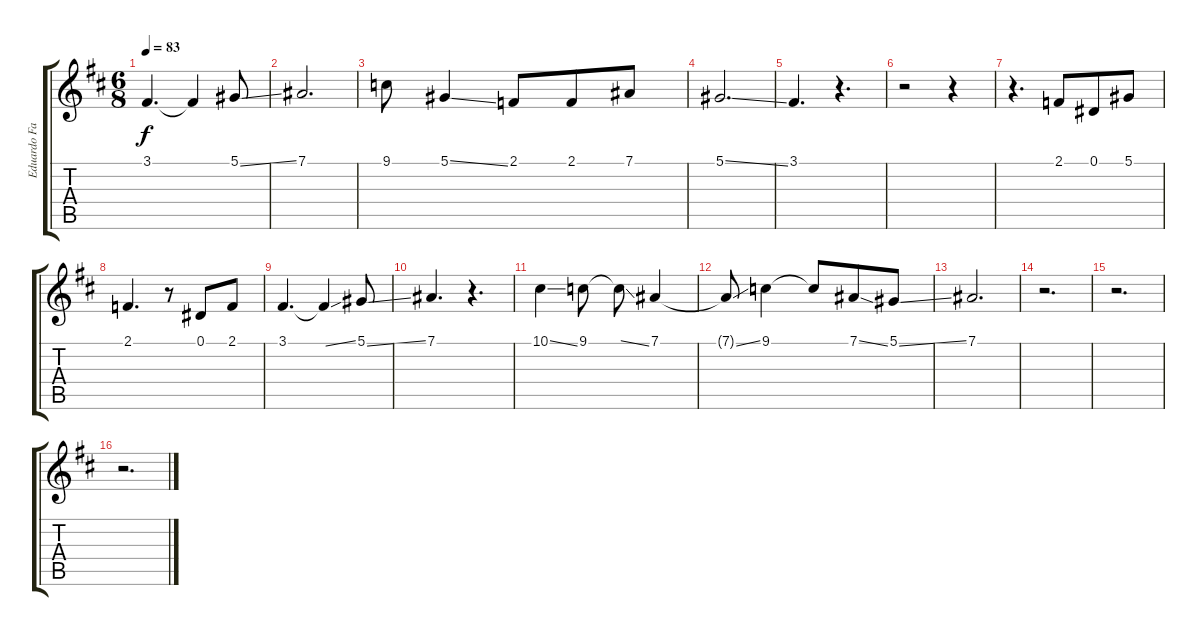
\track ("Eduardo Falaschi" "Eduardo Fa") {instrument choiraahs}
\staff {score tabs}
\tuning (Eb4 Bb3 Gb3 Db3 Ab2 Eb2) {hide}
\ts (6 8)
\tempo 83
\clef g2
\ks d
3.1.4{d dy f} 3.1{t}.4 5.1{ss}.8 |
7.1.2{d} |
9.1.8 5.1{ss}.4 2.1.8 2.1.8 7.1.8 |
5.1{ss}.2{d} |
3.1.4{d} r.4{d} |
r.2 r.4 |
r.4{d} 2.1.8 0.1.8 5.1.8 |
2.1.4{d} r.8 0.1.8 2.1.8 |
3.1.4{d} 3.1{ss t}.4 5.1{ss}.8 |
7.1.4{d} r.4{d} |
10.1{ss}.4 9.1.8 9.1{ss t}.8 7.1.4 |
7.1{ss t}.8 9.1.4 9.1{t}.8 7.1{ss}.8 5.1{ss}.8 |
7.1.2{d} |
r.2{d} |
r.2{d} |
r.2{d}
